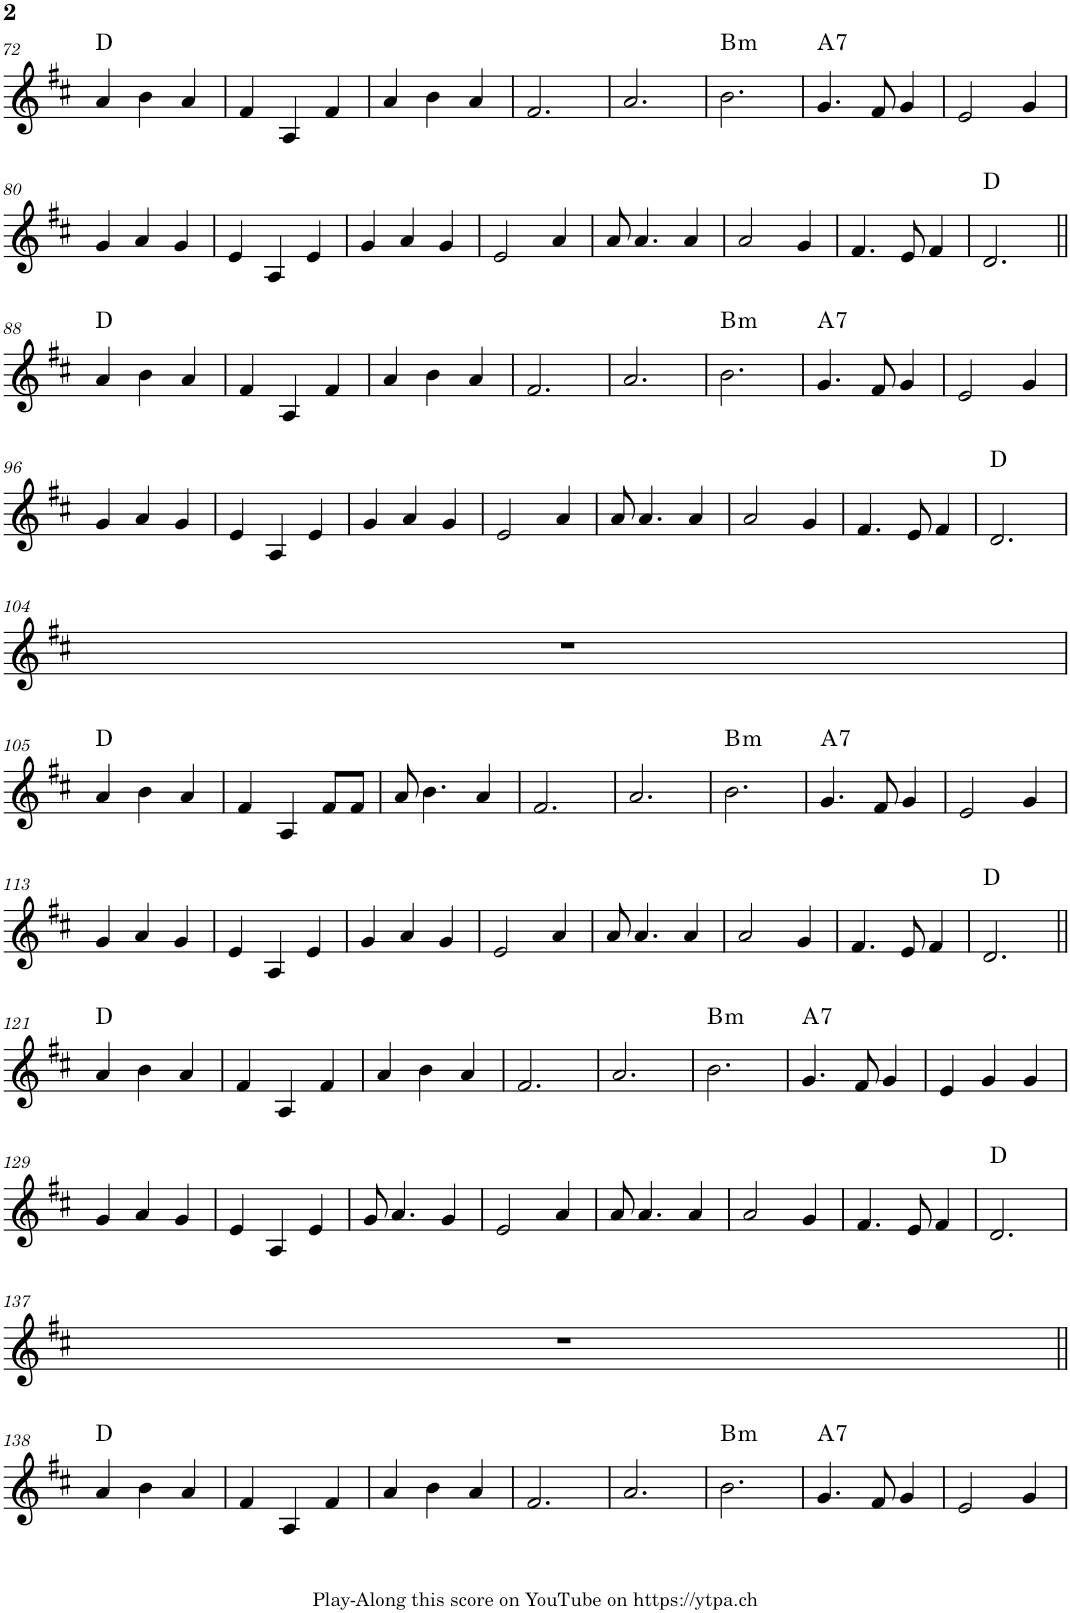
**kern	**harte
*part1	*part1
*staff1	*
*I"Piano	*
*I'Pno.	*
!!LO:PB:g=z
*clefG2	*
*k[f#c#]	*
*M3/4	*
=72	=72
4a/	D:maj
4b\	.
4a/	.
=73	=73
4f#/	.
4A/	.
4f#/	.
=74	=74
4a/	.
4b\	.
4a/	.
=75	=75
2.f#/	.
=76	=76
2.a/	.
=77	=77
!	!LO:H:kt=m
2.b\	B:min
=78	=78
!	!LO:H:kt=7
4.g/	A:7
8f#/	.
4g/	.
=79	=79
2e/	.
4g/	.
!!LO:LB:g=z
=80	=80
4g/	.
4a/	.
4g/	.
=81	=81
4e/	.
4A/	.
4e/	.
=82	=82
4g/	.
4a/	.
4g/	.
=83	=83
2e/	.
4a/	.
=84	=84
8a/	.
4.a/	.
4a/	.
=85	=85
2a/	.
4g/	.
=86	=86
4.f#/	.
8e/	.
4f#/	.
=87	=87
2.d/	D:maj
!!LO:LB:g=z
=88||	=88||
4a/	D:maj
4b\	.
4a/	.
=89	=89
4f#/	.
4A/	.
4f#/	.
=90	=90
4a/	.
4b\	.
4a/	.
=91	=91
2.f#/	.
=92	=92
2.a/	.
=93	=93
!	!LO:H:kt=m
2.b\	B:min
=94	=94
!	!LO:H:kt=7
4.g/	A:7
8f#/	.
4g/	.
=95	=95
2e/	.
4g/	.
!!LO:LB:g=z
=96	=96
4g/	.
4a/	.
4g/	.
=97	=97
4e/	.
4A/	.
4e/	.
=98	=98
4g/	.
4a/	.
4g/	.
=99	=99
2e/	.
4a/	.
=100	=100
8a/	.
4.a/	.
4a/	.
=101	=101
2a/	.
4g/	.
=102	=102
4.f#/	.
8e/	.
4f#/	.
=103	=103
2.d/	D:maj
!!LO:LB:g=z
=104	=104
2.r	.
!!LO:LB:g=z
=105	=105
4a/	D:maj
4b\	.
4a/	.
=106	=106
4f#/	.
4A/	.
8f#/L	.
8f#/J	.
=107	=107
8a/	.
4.b\	.
4a/	.
=108	=108
2.f#/	.
=109	=109
2.a/	.
=110	=110
!	!LO:H:kt=m
2.b\	B:min
=111	=111
!	!LO:H:kt=7
4.g/	A:7
8f#/	.
4g/	.
=112	=112
2e/	.
4g/	.
!!LO:LB:g=z
=113	=113
4g/	.
4a/	.
4g/	.
=114	=114
4e/	.
4A/	.
4e/	.
=115	=115
4g/	.
4a/	.
4g/	.
=116	=116
2e/	.
4a/	.
=117	=117
8a/	.
4.a/	.
4a/	.
=118	=118
2a/	.
4g/	.
=119	=119
4.f#/	.
8e/	.
4f#/	.
=120	=120
2.d/	D:maj
!!LO:LB:g=z
=121||	=121||
4a/	D:maj
4b\	.
4a/	.
=122	=122
4f#/	.
4A/	.
4f#/	.
=123	=123
4a/	.
4b\	.
4a/	.
=124	=124
2.f#/	.
=125	=125
2.a/	.
=126	=126
!	!LO:H:kt=m
2.b\	B:min
=127	=127
!	!LO:H:kt=7
4.g/	A:7
8f#/	.
4g/	.
=128	=128
4e/	.
4g/	.
4g/	.
!!LO:LB:g=z
=129	=129
4g/	.
4a/	.
4g/	.
=130	=130
4e/	.
4A/	.
4e/	.
=131	=131
8g/	.
4.a/	.
4g/	.
=132	=132
2e/	.
4a/	.
=133	=133
8a/	.
4.a/	.
4a/	.
=134	=134
2a/	.
4g/	.
=135	=135
4.f#/	.
8e/	.
4f#/	.
=136	=136
2.d/	D:maj
!!LO:LB:g=z
=137	=137
2.r	.
!!LO:LB:g=z
=138||	=138||
4a/	D:maj
4b\	.
4a/	.
=139	=139
4f#/	.
4A/	.
4f#/	.
=140	=140
4a/	.
4b\	.
4a/	.
=141	=141
2.f#/	.
=142	=142
2.a/	.
=143	=143
!	!LO:H:kt=m
2.b\	B:min
=144	=144
!	!LO:H:kt=7
4.g/	A:7
8f#/	.
4g/	.
=145	=145
2e/	.
4g/	.
=	=
*-	*-
